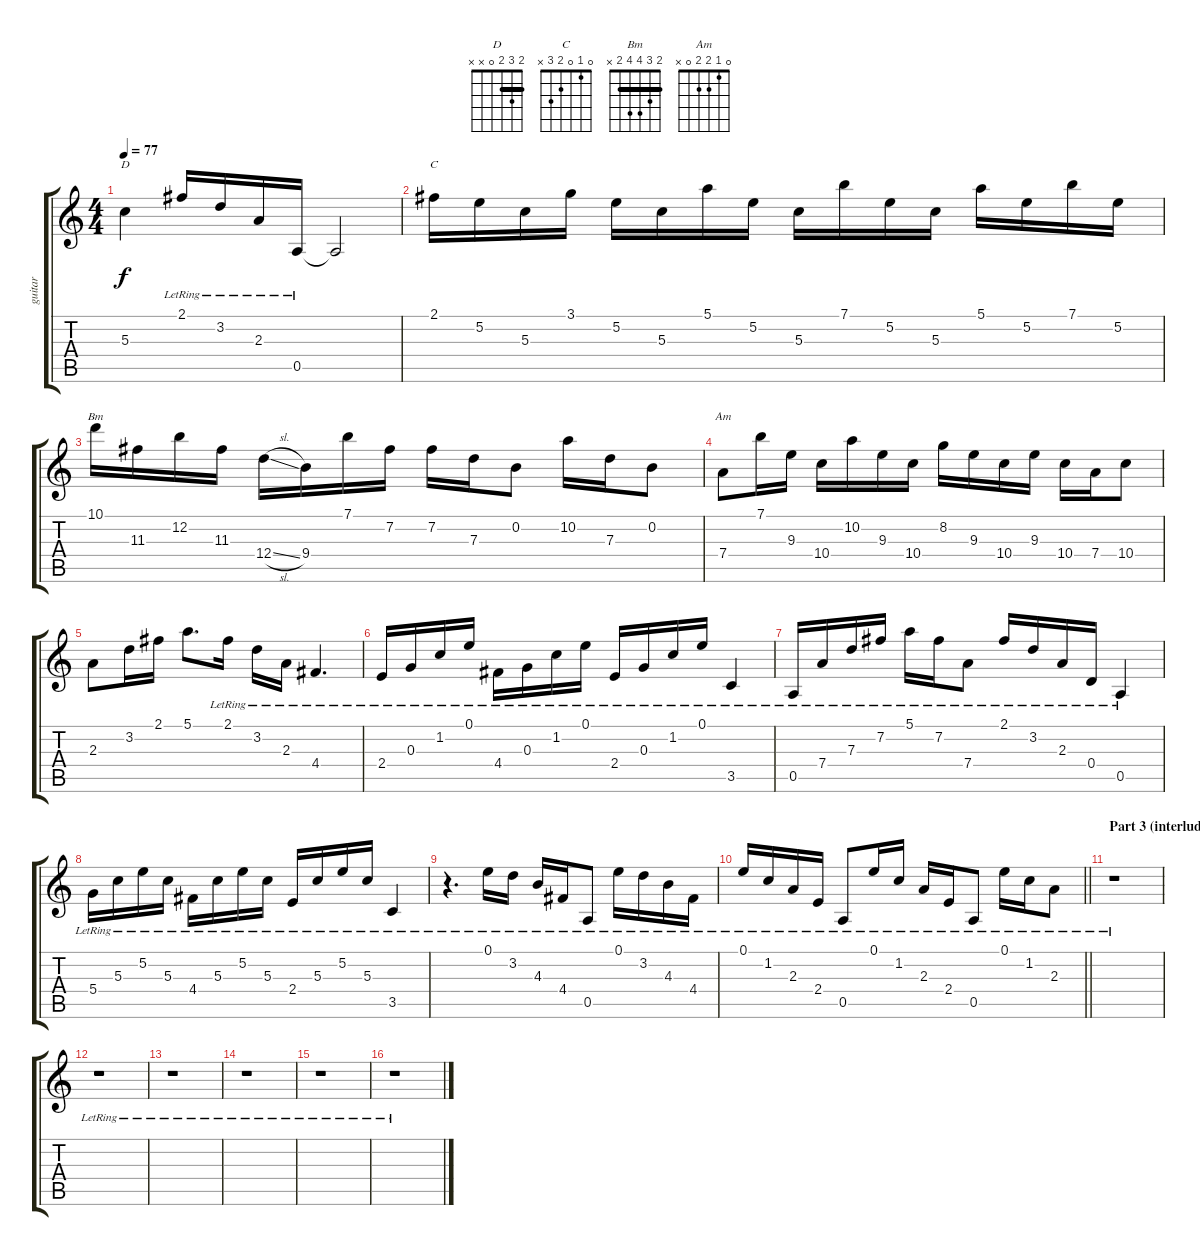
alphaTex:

\track ("guitar" "guitar") {instrument acousticguitarsteel}
\staff {score tabs}
\tuning (E4 B3 G3 D3 A2 E2) {hide}
\chord ("D" 2 3 2 0 x x) {barre 2}
\chord ("C" 0 1 0 2 3 x)
\chord ("Bm" 2 3 4 4 2 x) {barre 2}
\chord ("Am" 0 1 2 2 0 x)
\ts (4 4)
\tempo 77
\clef g2
\ks c
5.3{t}.4{ch "D" dy f} 2.1{lr}.16 3.2{lr}.16 2.3{lr}.16 0.5{lr}.16 0.5{t}.2 |
2.1.16{ch "C"} 5.2.16 5.3.16 3.1.16 5.2.16 5.3.16 5.1.16 5.2.16 5.3.16 7.1.16 5.2.16 5.3.16 5.1.16 5.2.16 7.1.16 5.2.16 |
10.1.16{ch "Bm"} 11.3.16 12.2.16 11.3.16 12.4{sl}.16 9.4.16 7.1.16 7.2.16 7.2.16 7.3.16 0.2.8 10.2.16 7.3.16 0.2.8 |
7.4.8{ch "Am"} 7.1.16 9.3.16 10.4.16 10.2.16 9.3.16 10.4.16 8.2.16 9.3.16 10.4.16 9.3.16 10.4.16 7.4.16 10.4.8 |
2.3.8 3.2.16 2.1.16 5.1.8{d} 2.1{lr}.16 3.2{lr}.16 2.3{lr}.16 4.4{lr}.4{d} |
2.4{lr}.16 0.3{lr}.16 1.2{lr}.16 0.1{lr}.16 4.4{lr}.16 0.3{lr}.16 1.2{lr}.16 0.1{lr}.16 2.4{lr}.16 0.3{lr}.16 1.2{lr}.16 0.1{lr}.16 3.5{lr}.4 |
0.5{lr}.16 7.4{lr}.16 7.3{lr}.16 7.2{lr}.16 5.1{lr}.16 7.2{lr}.16 7.4{lr}.8 2.1{lr}.16 3.2{lr}.16 2.3{lr}.16 0.4{lr}.16 0.5{lr}.4 |
5.4{lr}.16 5.3{lr}.16 5.2{lr}.16 5.3{lr}.16 4.4{lr}.16 5.3{lr}.16 5.2{lr}.16 5.3{lr}.16 2.4{lr}.16 5.3{lr}.16 5.2{lr}.16 5.3{lr}.16 3.5{lr}.4 |
r.4{d} 0.1{lr}.16 3.2{lr}.16 4.3{lr}.16 4.4{lr}.16 0.5{lr}.8 0.1{lr}.16 3.2{lr}.16 4.3{lr}.16 4.4{lr}.16 |
\barLineRight lightlight
0.1{lr}.16 1.2{lr}.16 2.3{lr}.16 2.4{lr}.16 0.5{lr}.8 0.1{lr}.16 1.2{lr}.16 2.3{lr}.16 2.4{lr}.16 0.5{lr}.8 0.1{lr}.16 1.2{lr}.16 2.3{lr}.8 |
\section ("" "Part 3 (interlude) (2.41)")
r.1 |
r.1 |
r.1 |
r.1 |
r.1 |
r.1
